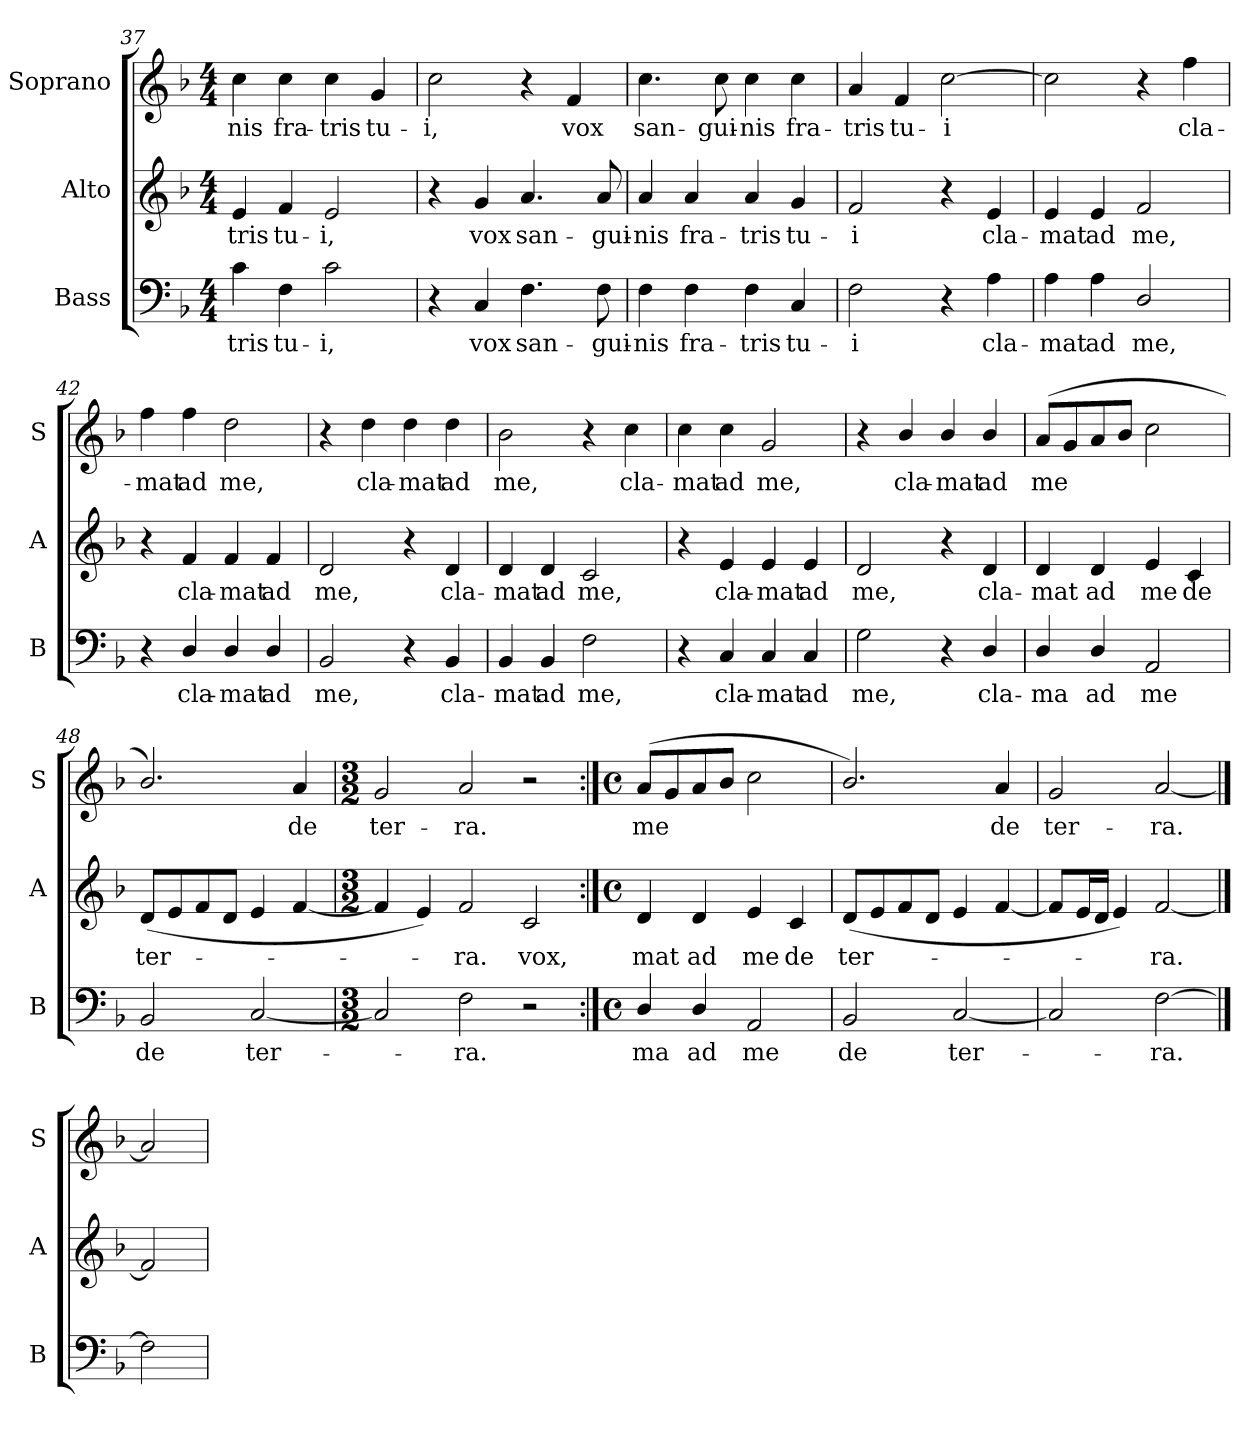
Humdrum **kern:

**kern	**text	**kern	**text	**kern	**text
*part3	*part3	*part2	*part2	*part1	*part1
*staff3	*staff3	*staff2	*staff2	*staff1	*staff1
*I"Bass	*	*I"Alto	*	*I"Soprano	*
*I'B	*	*I'A	*	*I'S	*
*clefF4	*	*clefG2	*	*clefG2	*
*k[b-]	*	*k[b-]	*	*k[b-]	*
*F:	*	*F:	*	*F:	*
*M4/4	*	*M4/4	*	*M4/4	*
=37	=37	=37	=37	=37	=37
!	!LO:LY:b	!	!LO:LY:b	!	!LO:LY:b
4c	-tris	4e	-tris	4cc	-nis
!	!LO:LY:b	!	!LO:LY:b	!	!LO:LY:b
4F	tu-	4f	tu-	4cc	fra-
!	!LO:LY:b	!	!LO:LY:b	!	!LO:LY:b
2c	-i,	2e	-i,	4cc	-tris
!	!	!	!	!	!LO:LY:b
.	.	.	.	4g	tu-
=38	=38	=38	=38	=38	=38
!	!	!	!	!	!LO:LY:b
4r	.	4r	.	2cc	-i,
!	!LO:LY:b	!	!LO:LY:b	!	!
4C	vox	4g	vox	.	.
!	!LO:LY:b	!	!LO:LY:b	!	!
4.F	san-	4.a	san-	4r	.
!	!	!	!	!	!LO:LY:b
.	.	.	.	4f	vox
!	!LO:LY:b	!	!LO:LY:b	!	!
8F	-gui-	8a	-gui-	.	.
=39	=39	=39	=39	=39	=39
!	!LO:LY:b	!	!LO:LY:b	!	!LO:LY:b
4F	-nis	4a	-nis	4.cc	san-
!	!LO:LY:b	!	!LO:LY:b	!	!
4F	fra-	4a	fra-	.	.
!	!	!	!	!	!LO:LY:b
.	.	.	.	8cc	-gui-
!	!LO:LY:b	!	!LO:LY:b	!	!LO:LY:b
4F	-tris	4a	-tris	4cc	-nis
!	!LO:LY:b	!	!LO:LY:b	!	!LO:LY:b
4C	tu-	4g	tu-	4cc	fra-
!!LO:LB:g=z
=40	=40	=40	=40	=40	=40
!	!LO:LY:b	!	!LO:LY:b	!	!LO:LY:b
2F	-i	2f	-i	4a	-tris
!	!	!	!	!	!LO:LY:b
.	.	.	.	4f	tu-
!	!	!	!	!	!LO:LY:b
4r	.	4r	.	[2cc	-i
!	!LO:LY:b	!	!LO:LY:b	!	!
4A	cla-	4e	cla-	.	.
=41	=41	=41	=41	=41	=41
!	!LO:LY:b	!	!LO:LY:b	!	!
4A	-mat	4e	-mat	2cc]	.
!	!LO:LY:b	!	!LO:LY:b	!	!
4A	ad	4e	ad	.	.
!	!LO:LY:b	!	!LO:LY:b	!	!
2D/	me,	2f	me,	4r	.
!	!	!	!	!	!LO:LY:b
.	.	.	.	4ff	cla-
=42	=42	=42	=42	=42	=42
!	!	!	!	!	!LO:LY:b
4r	.	4r	.	4ff	-mat
!	!LO:LY:b	!	!LO:LY:b	!	!LO:LY:b
4D/	cla-	4f	cla-	4ff	ad
!	!LO:LY:b	!	!LO:LY:b	!	!LO:LY:b
4D/	-mat	4f	-mat	2dd	me,
!	!LO:LY:b	!	!LO:LY:b	!	!
4D/	ad	4f	ad	.	.
=43	=43	=43	=43	=43	=43
!	!LO:LY:b	!	!LO:LY:b	!	!
2BB-	me,	2d	me,	4r	.
!	!	!	!	!	!LO:LY:b
.	.	.	.	4dd	cla-
!	!	!	!	!	!LO:LY:b
4r	.	4r	.	4dd	-mat
!	!LO:LY:b	!	!LO:LY:b	!	!LO:LY:b
4BB-	cla-	4d	cla-	4dd	ad
=44	=44	=44	=44	=44	=44
!	!LO:LY:b	!	!LO:LY:b	!	!LO:LY:b
4BB-	-mat	4d	-mat	2b-	me,
!	!LO:LY:b	!	!LO:LY:b	!	!
4BB-	ad	4d	ad	.	.
!	!LO:LY:b	!	!LO:LY:b	!	!
2F	me,	2c	me,	4r	.
!	!	!	!	!	!LO:LY:b
.	.	.	.	4cc	cla-
=45	=45	=45	=45	=45	=45
!	!	!	!	!	!LO:LY:b
4r	.	4r	.	4cc	-mat
!	!LO:LY:b	!	!LO:LY:b	!	!LO:LY:b
4C	cla-	4e	cla-	4cc	ad
!	!LO:LY:b	!	!LO:LY:b	!	!LO:LY:b
4C	-mat	4e	-mat	2g	me,
!	!LO:LY:b	!	!LO:LY:b	!	!
4C	ad	4e	ad	.	.
=46	=46	=46	=46	=46	=46
!	!LO:LY:b	!	!LO:LY:b	!	!
2G	me,	2d	me,	4r	.
!	!	!	!	!	!LO:LY:b
.	.	.	.	4b-/	cla-
!	!	!	!	!	!LO:LY:b
4r	.	4r	.	4b-/	-mat
!	!LO:LY:b	!	!LO:LY:b	!	!LO:LY:b
4D/	cla-	4d	cla-	4b-/	ad
!!LO:LB:g=z
=47	=47	=47	=47	=47	=47
!	!LO:LY:b	!	!LO:LY:b	!	!LO:LY:b
4D/	-ma	4d	-mat	(<8aL	me
.	.	.	.	8g	.
!	!LO:LY:b	!	!LO:LY:b	!	!
4D/	ad	4d	ad	8a	.
.	.	.	.	8b-J	.
!	!LO:LY:b	!	!LO:LY:b	!	!
2AA	me	4e	me	2cc	.
!	!	!	!LO:LY:b	!	!
.	.	4c	de	.	.
=48	=48	=48	=48	=48	=48
!	!LO:LY:b	!	!LO:LY:b	!	!
2BB-	de	(<8dL	ter-	2.b-/)	.
.	.	8e	.	.	.
.	.	8f	.	.	.
.	.	8dJ	.	.	.
!	!LO:LY:b	!	!	!	!
[2C	ter-	4e	.	.	.
!	!	!	!	!	!LO:LY:b
.	.	[4f	.	4a	de
=49	=49	=49	=49	=49	=49
*M3/2	*	*M3/2	*	*M3/2	*
!	!	!	!	!	!LO:LY:b
2C]	.	4f]	.	2g	ter-
.	.	4e)	.	.	.
!	!LO:LY:b	!	!LO:LY:b	!	!LO:LY:b
2F	ra.	2f	ra.	2a	-ra.
!	!	!	!LO:LY:b	!	!
2r	.	2c	vox,	2r	.
=50:|!	=50:|!	=50:|!	=50:|!	=50:|!	=50:|!
*M4/4	*	*M4/4	*	*M4/4	*
*met(c)	*	*met(c)	*	*met(c)	*
!	!LO:LY:b	!	!LO:LY:b	!	!LO:LY:b
4D/	ma	4d	mat	(<8aL	me
.	.	.	.	8g	.
!	!LO:LY:b	!	!LO:LY:b	!	!
4D/	ad	4d	ad	8a	.
.	.	.	.	8b-J	.
!	!LO:LY:b	!	!LO:LY:b	!	!
2AA	me	4e	me	2cc	.
!	!	!	!LO:LY:b	!	!
.	.	4c	de	.	.
=51	=51	=51	=51	=51	=51
!	!LO:LY:b	!	!LO:LY:b	!	!
2BB-	de	(<8dL	ter-	2.b-/)	.
.	.	8e	.	.	.
.	.	8f	.	.	.
.	.	8dJ	.	.	.
!	!LO:LY:b	!	!	!	!
[2C	ter-	4e	.	.	.
!	!	!	!	!	!LO:LY:b
.	.	[4f	.	4a	de
=52	=52	=52	=52	=52	=52
!	!	!	!	!	!LO:LY:b
2C]	.	8fL]	.	2g	ter-
.	.	16eL	.	.	.
.	.	16dJJ	.	.	.
.	.	4e)	.	.	.
!	!LO:LY:b	!	!LO:LY:b	!	!LO:LY:b
[2F	ra.	[2f	ra.	[2a	-ra.
==53	==53	==53	==53	==53	==53
2F]	.	2f]	.	2a]	.
=	=	=	=	=	=
*-	*-	*-	*-	*-	*-
